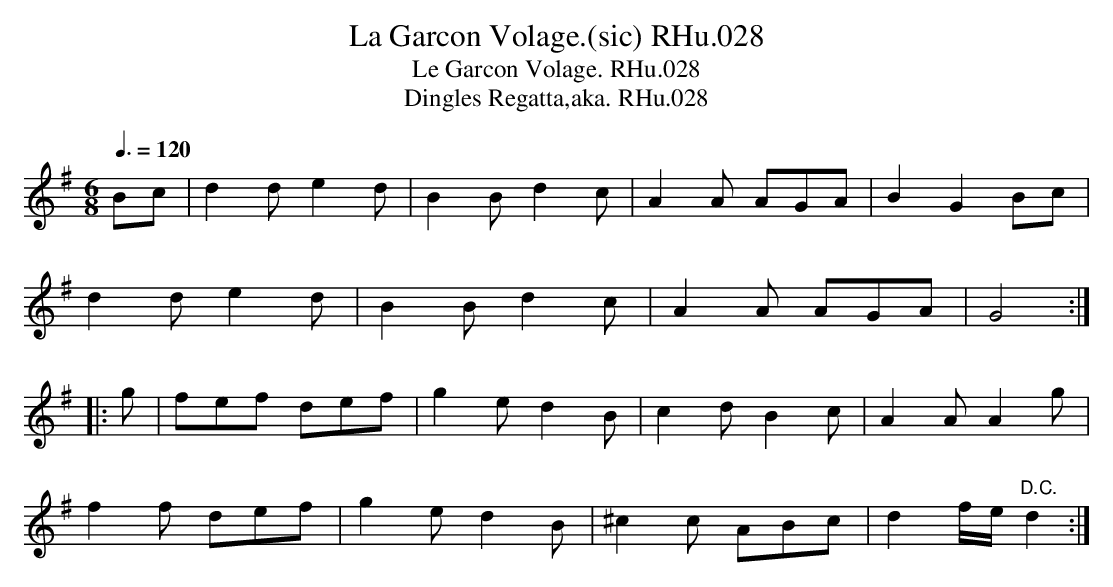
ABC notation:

X:1
T:La Garcon Volage.(sic) RHu.028
T:Le Garcon Volage. RHu.028
T:Dingles Regatta,aka. RHu.028
L:1/8
M:6/8
Q:3/8=120
K:G
Bc|d2de2d|B2Bd2c|A2A AGA|B2G2 Bc|!
d2de2d|B2Bd2c|A2A AGA|G4::!
g|fef def|g2ed2B|c2dB2c|A2AA2g|!
f2f def|g2ed2B|^c2c ABc|d2f/e/"D.C."d2:|
